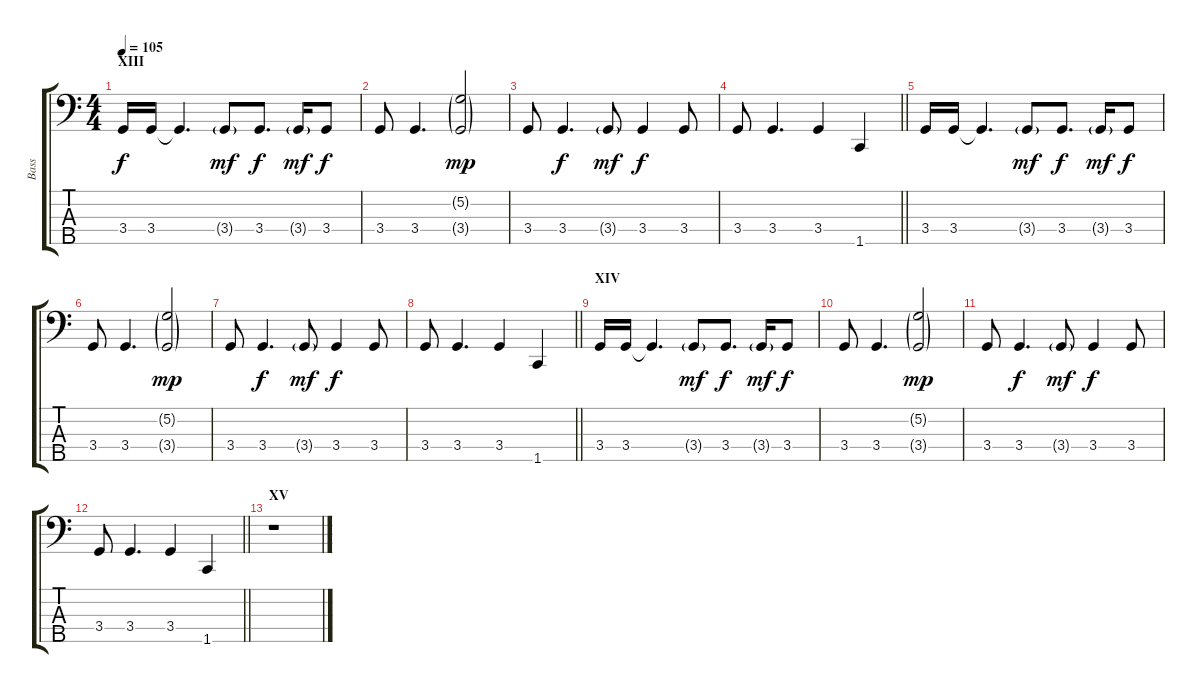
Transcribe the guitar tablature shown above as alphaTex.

\track ("Bass" "Bass") {instrument fretlessbass}
\staff {score tabs}
\tuning (G2 D2 A1 E1 B0) {hide}
\ts (4 4)
\section ("" "XIII")
\tempo 105
\clef f4
\ks c
3.4.16{dy f} 3.4.16 3.4{t}.4{d} 3.4{g}.8{dy mf} 3.4.8{d dy f} 3.4{g}.16{dy mf} 3.4.8{dy f} |
3.4.8 3.4.4{d} (5.2{g} 3.4{g}).2{dy mp} |
3.4.8 3.4.4{d dy f} 3.4{g}.8{dy mf} 3.4.4{dy f} 3.4.8 |
\barLineRight lightlight
3.4.8 3.4.4{d} 3.4.4 1.5.4 |
3.4.16 3.4.16 3.4{t}.4{d} 3.4{g}.8{dy mf} 3.4.8{d dy f} 3.4{g}.16{dy mf} 3.4.8{dy f} |
3.4.8 3.4.4{d} (5.2{g} 3.4{g}).2{dy mp} |
3.4.8 3.4.4{d dy f} 3.4{g}.8{dy mf} 3.4.4{dy f} 3.4.8 |
\barLineRight lightlight
3.4.8 3.4.4{d} 3.4.4 1.5.4 |
\section ("" "XIV")
3.4.16 3.4.16 3.4{t}.4{d} 3.4{g}.8{dy mf} 3.4.8{d dy f} 3.4{g}.16{dy mf} 3.4.8{dy f} |
3.4.8 3.4.4{d} (5.2{g} 3.4{g}).2{dy mp} |
3.4.8 3.4.4{d dy f} 3.4{g}.8{dy mf} 3.4.4{dy f} 3.4.8 |
\barLineRight lightlight
3.4.8 3.4.4{d} 3.4.4 1.5.4 |
\section ("" "XV")
r.1
